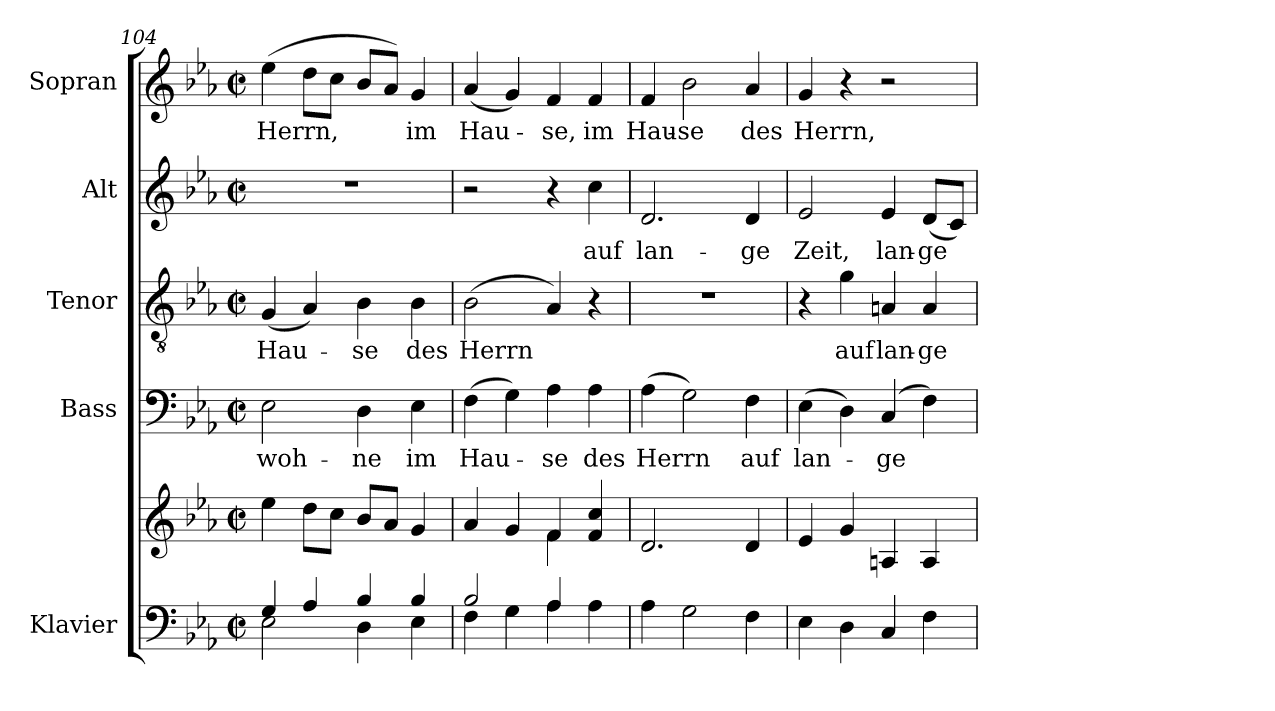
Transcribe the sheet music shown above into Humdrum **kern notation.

**kern	**kern	**kern	**text	**kern	**text	**kern	**text	**kern	**text
*part5	*part5	*part4	*part4	*part3	*part3	*part2	*part2	*part1	*part1
*staff6	*staff5	*staff4	*staff4	*staff3	*staff3	*staff2	*staff2	*staff1	*staff1
*I"Klavier	*	*I"Bass	*	*I"Tenor	*	*I"Alt	*	*I"Sopran	*
*I'Klav.	*	*I'B.	*	*I'T.	*	*I'A.	*	*I'S.	*
!!LO:PB:g=z
*clefF4	*clefG2	*clefF4	*	*clefGv2	*	*clefG2	*	*clefG2	*
*	*	*	*	*ITrd7c12	*	*	*	*	*
*k[b-e-a-]	*k[b-e-a-]	*k[b-e-a-]	*	*k[b-e-a-]	*	*k[b-e-a-]	*	*k[b-e-a-]	*
*E-:	*E-:	*E-:	*	*E-:	*	*E-:	*	*E-:	*
*M2/2	*M2/2	*M2/2	*	*M2/2	*	*M2/2	*	*M2/2	*
*met(c|)	*met(c|)	*met(c|)	*	*met(c|)	*	*met(c|)	*	*met(c|)	*
=104	=104	=104	=104	=104	=104	=104	=104	=104	=104
*^	*	*	*	*	*	*	*	*	*
!	!	!	!	!LO:LY:b:color=#000000	!	!	!	!	!	!
!	!	!	!	!	!	!LO:LY:b:color=#000000	!	!	!	!
!	!	!	!	!	!	!	!	!	!	!LO:LY:b:color=#000000
4Gi/	2E-i\	4ee-i\	2E-i\	woh-	(4GGi/	Hau-	1r	.	(4ee-i\	Herrn,
4A-i/	.	8ddi\L	.	.	4AA-i/)	.	.	.	8ddi\L	.
.	.	8cci\J	.	.	.	.	.	.	8cci\J	.
!	!	!	!	!LO:LY:b:color=#000000	!	!	!	!	!	!
!	!	!	!	!	!	!LO:LY:b:color=#000000	!	!	!	!
4B-i/	4Di\	8b-i/L	4Di\	-ne	4BB-i\	-se	.	.	8b-i/L	.
.	.	8a-i/J	.	.	.	.	.	.	8a-i/J)	.
!	!	!	!	!LO:LY:b:color=#000000	!	!	!	!	!	!
!	!	!	!	!	!	!LO:LY:b:color=#000000	!	!	!	!
!	!	!	!	!	!	!	!	!	!	!LO:LY:b:color=#000000
4B-i/	4E-i\	4gi/	4E-i\	im	4BB-i\	des	.	.	4gi/	im
=105	=105	=105	=105	=105	=105	=105	=105	=105	=105	=105
*	*	*^	*	*	*	*	*	*	*	*
!	!	!	!	!	!LO:LY:b:color=#000000	!	!	!	!	!	!
!	!	!	!	!	!	!	!LO:LY:b:color=#000000	!	!	!	!
!	!	!	!	!	!	!	!	!	!	!	!LO:LY:b:color=#000000
2B-i/	4Fi\	4a-i/	2ryy	(4Fi\	Hau-	(2BB-i\	Herrn	2r	.	(4a-i/	Hau-
.	4Gi\	4gi/	.	4Gi\)	.	.	.	.	.	4gi/)	.
!	!	!	!	!	!LO:LY:b:color=#000000	!	!	!	!	!	!
!	!	!	!	!	!	!	!	!	!	!	!LO:LY:b:color=#000000
4A-i/	4A-i\	4fi/	4fi\	4A-i\	-se	4AA-i/)	.	4r	.	4fi/	-se,
!	!	!	!	!	!LO:LY:b:color=#000000	!	!	!	!	!	!
!	!	!	!	!	!	!	!	!	!LO:LY:b:color=#000000	!	!
!	!	!	!	!	!	!	!	!	!	!	!LO:LY:b:color=#000000
4A-i\	4ryy	4fi/ 4cci	4ryy	4A-i\	des	4r	.	4cci\	auf	4fi/	im
*v	*v	*	*	*	*	*	*	*	*	*	*
*	*v	*v	*	*	*	*	*	*	*	*
=106	=106	=106	=106	=106	=106	=106	=106	=106	=106
*^	*^	*	*	*	*	*	*	*	*
!	!	!	!	!	!LO:LY:b:color=#000000	!	!	!	!	!	!
*v	*v	*	*	*	*	*	*	*	*	*	*
*	*v	*v	*	*	*	*	*	*	*	*
*^	*^	*	*	*	*	*	*	*	*
!	!	!	!	!	!	!	!	!	!LO:LY:b:color=#000000	!	!
*v	*v	*	*	*	*	*	*	*	*	*	*
*	*v	*v	*	*	*	*	*	*	*	*
*^	*^	*	*	*	*	*	*	*	*
!	!	!	!	!	!	!	!	!	!	!	!LO:LY:b:color=#000000
*v	*v	*	*	*	*	*	*	*	*	*	*
*	*v	*v	*	*	*	*	*	*	*	*
4A-i\	2.di/	(4A-i\	Herrn	1r	.	2.di/	lan-	4fi/	Hau-
!	!	!	!	!	!	!	!	!	!LO:LY:b:color=#000000
2Gi\	.	2Gi\)	.	.	.	.	.	2b-i\	-se
!	!	!	!LO:LY:b:color=#000000	!	!	!	!	!	!
!	!	!	!	!	!	!	!LO:LY:b:color=#000000	!	!
!	!	!	!	!	!	!	!	!	!LO:LY:b:color=#000000
4Fi\	4di/	4Fi\	auf	.	.	4di/	-ge	4a-i/	des
=107	=107	=107	=107	=107	=107	=107	=107	=107	=107
!	!	!	!LO:LY:b:color=#000000	!	!	!	!	!	!
!	!	!	!	!	!	!	!LO:LY:b:color=#000000	!	!
!	!	!	!	!	!	!	!	!	!LO:LY:b:color=#000000
4E-i\	4e-i/	(4E-i\	lan-	4r	.	2e-i/	Zeit,	4gi/	Herrn,
!	!	!	!	!	!LO:LY:b:color=#000000	!	!	!	!
4Di\	4gi/	4Di\)	.	4Gi\	auf	.	.	4r	.
!	!	!	!LO:LY:b:color=#000000	!	!	!	!	!	!
!	!	!	!	!	!LO:LY:b:color=#000000	!	!	!	!
!	!	!	!	!	!	!	!LO:LY:b:color=#000000	!	!
4Ci/	4Ani/	(4Ci/	-ge	4AAni/	lan-	4e-i/	lan-	2r	.
!	!	!	!	!	!LO:LY:b:color=#000000	!	!	!	!
!	!	!	!	!	!	!	!LO:LY:b:color=#000000	!	!
4Fi\	4Ai/	4Fi\)	.	4AAi/	-ge	(8di/L	-ge	.	.
.	.	.	.	.	.	8ci/J)	.	.	.
=	=	=	=	=	=	=	=	=	=
*-	*-	*-	*-	*-	*-	*-	*-	*-	*-
